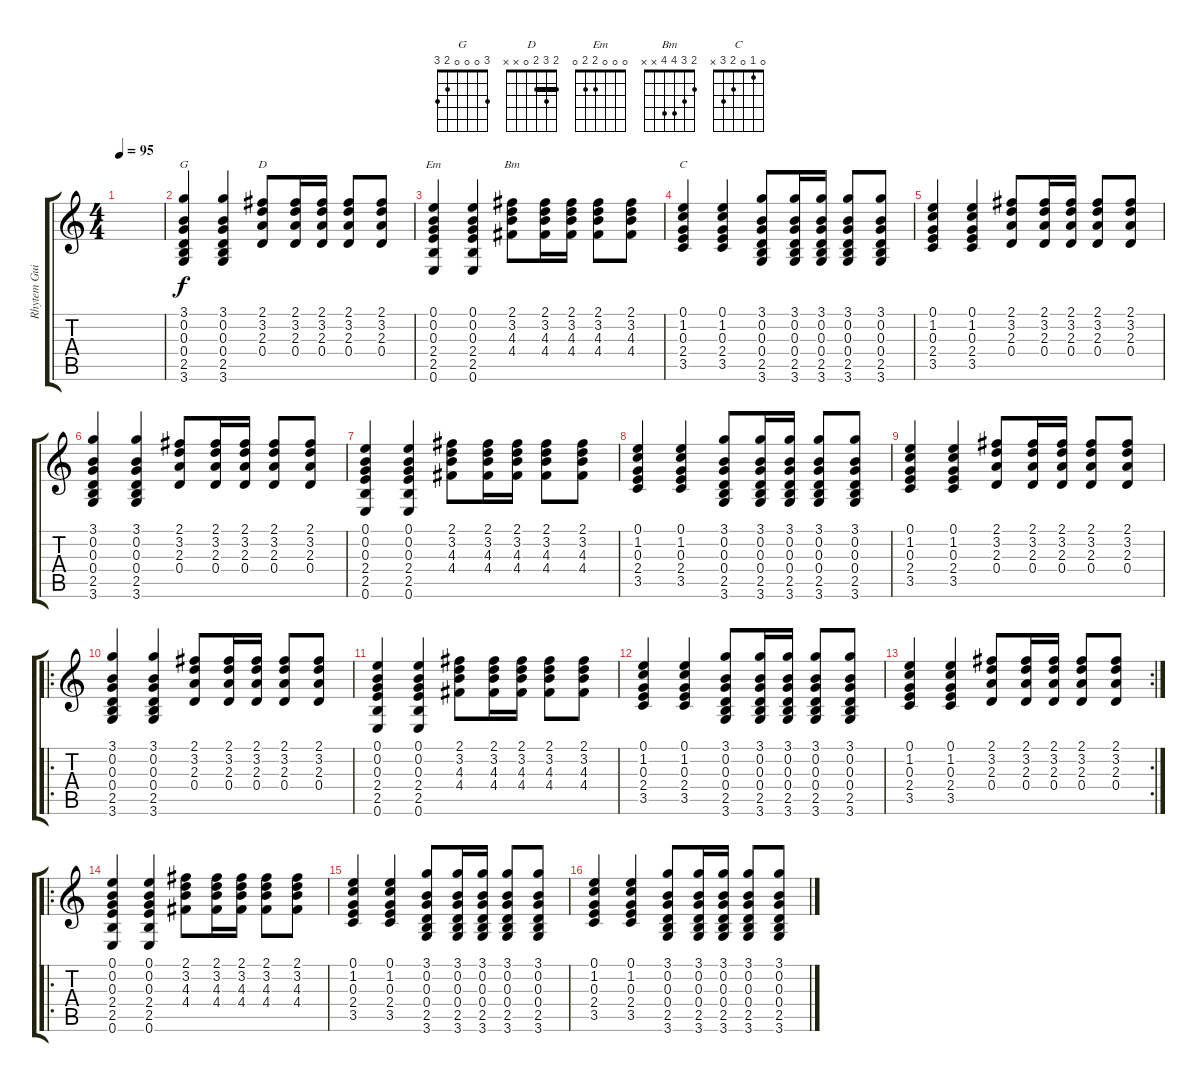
\track ("Rhytem Guitar" "Rhytem Gui") {instrument electricguitarclean}
\staff {score tabs}
\tuning (E4 B3 G3 D3 A2 E2) {hide}
\chord ("G" 3 0 0 0 2 3)
\chord ("D" 2 3 2 0 x x) {barre 2}
\chord ("Em" 0 0 0 2 2 0)
\chord ("Bm" 2 3 4 4 x x)
\chord ("C" 0 1 0 2 3 x)
\ts (4 4)
\tempo 95
\clef g2
\ks c
|
(3.1 0.2 0.3 0.4 2.5 3.6).4{ch "G"} (3.1 0.2 0.3 0.4 2.5 3.6).4 (2.1 3.2 2.3 0.4).8{ch "D"} (2.1 3.2 2.3 0.4).16 (2.1 3.2 2.3 0.4).16 (2.1 3.2 2.3 0.4).8 (2.1 3.2 2.3 0.4).8 |
(0.1 0.2 0.3 2.4 2.5 0.6).4{ch "Em"} (0.1 0.2 0.3 2.4 2.5 0.6).4 (2.1 3.2 4.3 4.4).8{ch "Bm"} (2.1 3.2 4.3 4.4).16 (2.1 3.2 4.3 4.4).16 (2.1 3.2 4.3 4.4).8 (2.1 3.2 4.3 4.4).8 |
(0.1 1.2 0.3 2.4 3.5).4{ch "C"} (0.1 1.2 0.3 2.4 3.5).4 (3.1 0.2 0.3 0.4 2.5 3.6).8 (3.1 0.2 0.3 0.4 2.5 3.6).16 (3.1 0.2 0.3 0.4 2.5 3.6).16 (3.1 0.2 0.3 0.4 2.5 3.6).8 (3.1 0.2 0.3 0.4 2.5 3.6).8 |
(0.1 1.2 0.3 2.4 3.5).4 (0.1 1.2 0.3 2.4 3.5).4 (2.1 3.2 2.3 0.4).8 (2.1 3.2 2.3 0.4).16 (2.1 3.2 2.3 0.4).16 (2.1 3.2 2.3 0.4).8 (2.1 3.2 2.3 0.4).8 |
(3.1 0.2 0.3 0.4 2.5 3.6).4 (3.1 0.2 0.3 0.4 2.5 3.6).4 (2.1 3.2 2.3 0.4).8 (2.1 3.2 2.3 0.4).16 (2.1 3.2 2.3 0.4).16 (2.1 3.2 2.3 0.4).8 (2.1 3.2 2.3 0.4).8 |
(0.1 0.2 0.3 2.4 2.5 0.6).4 (0.1 0.2 0.3 2.4 2.5 0.6).4 (2.1 3.2 4.3 4.4).8 (2.1 3.2 4.3 4.4).16 (2.1 3.2 4.3 4.4).16 (2.1 3.2 4.3 4.4).8 (2.1 3.2 4.3 4.4).8 |
(0.1 1.2 0.3 2.4 3.5).4 (0.1 1.2 0.3 2.4 3.5).4 (3.1 0.2 0.3 0.4 2.5 3.6).8 (3.1 0.2 0.3 0.4 2.5 3.6).16 (3.1 0.2 0.3 0.4 2.5 3.6).16 (3.1 0.2 0.3 0.4 2.5 3.6).8 (3.1 0.2 0.3 0.4 2.5 3.6).8 |
(0.1 1.2 0.3 2.4 3.5).4 (0.1 1.2 0.3 2.4 3.5).4 (2.1 3.2 2.3 0.4).8 (2.1 3.2 2.3 0.4).16 (2.1 3.2 2.3 0.4).16 (2.1 3.2 2.3 0.4).8 (2.1 3.2 2.3 0.4).8 |
\ro
(3.1 0.2 0.3 0.4 2.5 3.6).4 (3.1 0.2 0.3 0.4 2.5 3.6).4 (2.1 3.2 2.3 0.4).8 (2.1 3.2 2.3 0.4).16 (2.1 3.2 2.3 0.4).16 (2.1 3.2 2.3 0.4).8 (2.1 3.2 2.3 0.4).8 |
(0.1 0.2 0.3 2.4 2.5 0.6).4 (0.1 0.2 0.3 2.4 2.5 0.6).4 (2.1 3.2 4.3 4.4).8 (2.1 3.2 4.3 4.4).16 (2.1 3.2 4.3 4.4).16 (2.1 3.2 4.3 4.4).8 (2.1 3.2 4.3 4.4).8 |
(0.1 1.2 0.3 2.4 3.5).4 (0.1 1.2 0.3 2.4 3.5).4 (3.1 0.2 0.3 0.4 2.5 3.6).8 (3.1 0.2 0.3 0.4 2.5 3.6).16 (3.1 0.2 0.3 0.4 2.5 3.6).16 (3.1 0.2 0.3 0.4 2.5 3.6).8 (3.1 0.2 0.3 0.4 2.5 3.6).8 |
\rc 2
(0.1 1.2 0.3 2.4 3.5).4 (0.1 1.2 0.3 2.4 3.5).4 (2.1 3.2 2.3 0.4).8 (2.1 3.2 2.3 0.4).16 (2.1 3.2 2.3 0.4).16 (2.1 3.2 2.3 0.4).8 (2.1 3.2 2.3 0.4).8 |
\ro
(0.1 0.2 0.3 2.4 2.5 0.6).4 (0.1 0.2 0.3 2.4 2.5 0.6).4 (2.1 3.2 4.3 4.4).8 (2.1 3.2 4.3 4.4).16 (2.1 3.2 4.3 4.4).16 (2.1 3.2 4.3 4.4).8 (2.1 3.2 4.3 4.4).8 |
(0.1 1.2 0.3 2.4 3.5).4 (0.1 1.2 0.3 2.4 3.5).4 (3.1 0.2 0.3 0.4 2.5 3.6).8 (3.1 0.2 0.3 0.4 2.5 3.6).16 (3.1 0.2 0.3 0.4 2.5 3.6).16 (3.1 0.2 0.3 0.4 2.5 3.6).8 (3.1 0.2 0.3 0.4 2.5 3.6).8 |
(0.1 1.2 0.3 2.4 3.5).4 (0.1 1.2 0.3 2.4 3.5).4 (3.1 0.2 0.3 0.4 2.5 3.6).8 (3.1 0.2 0.3 0.4 2.5 3.6).16 (3.1 0.2 0.3 0.4 2.5 3.6).16 (3.1 0.2 0.3 0.4 2.5 3.6).8 (3.1 0.2 0.3 0.4 2.5 3.6).8
